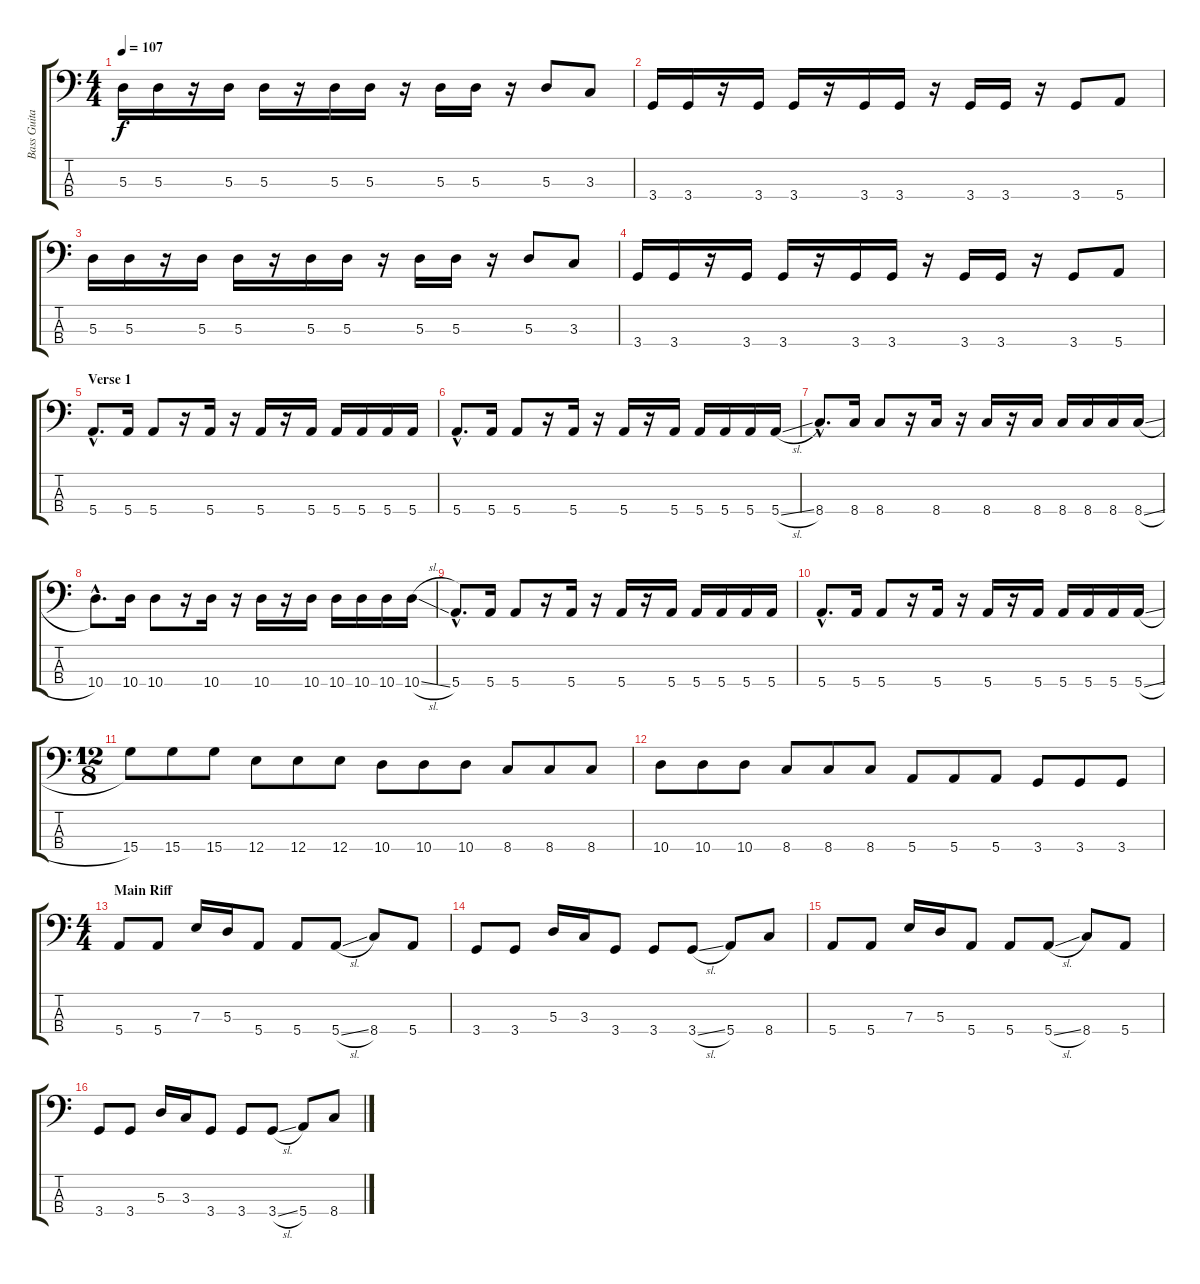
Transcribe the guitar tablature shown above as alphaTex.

\track ("Bass Guitar" "Bass Guita") {instrument electricbassfinger}
\staff {score tabs}
\tuning (G2 D2 A1 E1) {hide}
\ts (4 4)
\tempo 107
\clef f4
\ks c
5.3.16{dy f} 5.3.16 r.16 5.3.16 5.3.16 r.16 5.3.16 5.3.16 r.16 5.3.16 5.3.16 r.16 5.3.8 3.3.8 |
3.4.16 3.4.16 r.16 3.4.16 3.4.16 r.16 3.4.16 3.4.16 r.16 3.4.16 3.4.16 r.16 3.4.8 5.4.8 |
5.3.16 5.3.16 r.16 5.3.16 5.3.16 r.16 5.3.16 5.3.16 r.16 5.3.16 5.3.16 r.16 5.3.8 3.3.8 |
3.4.16 3.4.16 r.16 3.4.16 3.4.16 r.16 3.4.16 3.4.16 r.16 3.4.16 3.4.16 r.16 3.4.8 5.4.8 |
\section ("" "Verse 1")
5.4{hac}.8{d} 5.4.16 5.4.8 r.16 5.4.16 r.16 5.4.16 r.16 5.4.16 5.4.16 5.4.16 5.4.16 5.4.16 |
5.4{hac}.8{d} 5.4.16 5.4.8 r.16 5.4.16 r.16 5.4.16 r.16 5.4.16 5.4.16 5.4.16 5.4.16 5.4{sl}.16 |
8.4{hac}.8{d} 8.4.16 8.4.8 r.16 8.4.16 r.16 8.4.16 r.16 8.4.16 8.4.16 8.4.16 8.4.16 8.4{sl}.16 |
10.4{hac}.8{d} 10.4.16 10.4.8 r.16 10.4.16 r.16 10.4.16 r.16 10.4.16 10.4.16 10.4.16 10.4.16 10.4{sl}.16 |
5.4{hac}.8{d} 5.4.16 5.4.8 r.16 5.4.16 r.16 5.4.16 r.16 5.4.16 5.4.16 5.4.16 5.4.16 5.4.16 |
5.4{hac}.8{d} 5.4.16 5.4.8 r.16 5.4.16 r.16 5.4.16 r.16 5.4.16 5.4.16 5.4.16 5.4.16 5.4{sl}.16 |
\ts (12 8)
15.4.8 15.4.8 15.4.8 12.4.8 12.4.8 12.4.8 10.4.8 10.4.8 10.4.8 8.4.8 8.4.8 8.4.8 |
10.4.8 10.4.8 10.4.8 8.4.8 8.4.8 8.4.8 5.4.8 5.4.8 5.4.8 3.4.8 3.4.8 3.4.8 |
\ts (4 4)
\section ("" "Main Riff")
5.4.8 5.4.8 7.3.16 5.3.16 5.4.8 5.4.8 5.4{sl}.8 8.4.8 5.4.8 |
3.4.8 3.4.8 5.3.16 3.3.16 3.4.8 3.4.8 3.4{sl}.8 5.4.8 8.4.8 |
5.4.8 5.4.8 7.3.16 5.3.16 5.4.8 5.4.8 5.4{sl}.8 8.4.8 5.4.8 |
3.4.8 3.4.8 5.3.16 3.3.16 3.4.8 3.4.8 3.4{sl}.8 5.4.8 8.4.8
